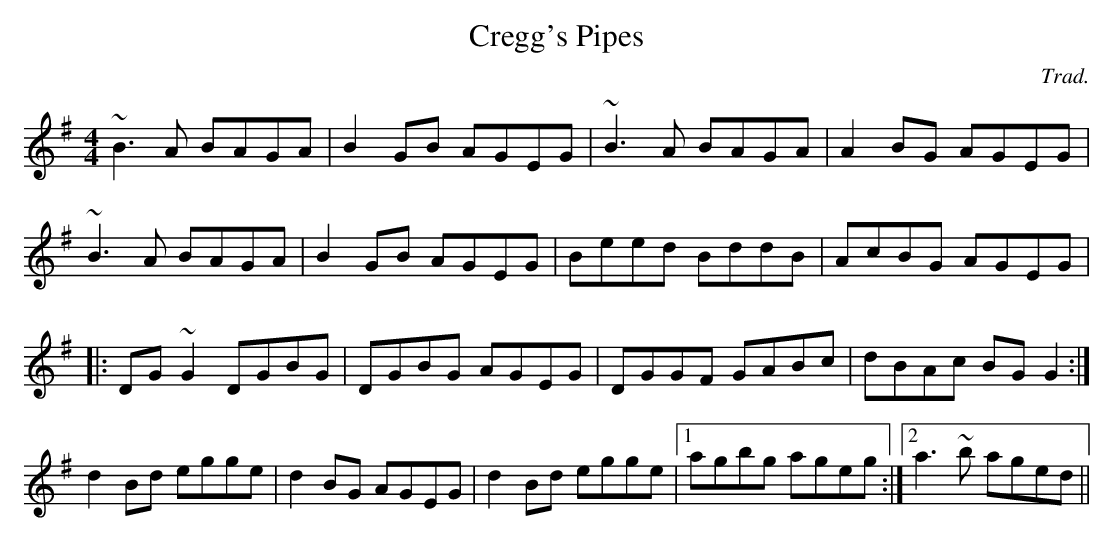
X:1
T:Cregg's Pipes
C:Trad.
M:4/4
L:1/8
K:G
~B3A BAGA|B2GB AGEG|~B3A BAGA|A2BG AGEG|
~B3A BAGA|B2GB AGEG|Beed BddB|AcBG AGEG|
|:DG~G2 DGBG|DGBG AGEG|DGGF GABc|dBAc BGG2:|
d2Bd egge|d2BG AGEG|d2Bd egge|1 agbg ageg:|2a3~b aged||
